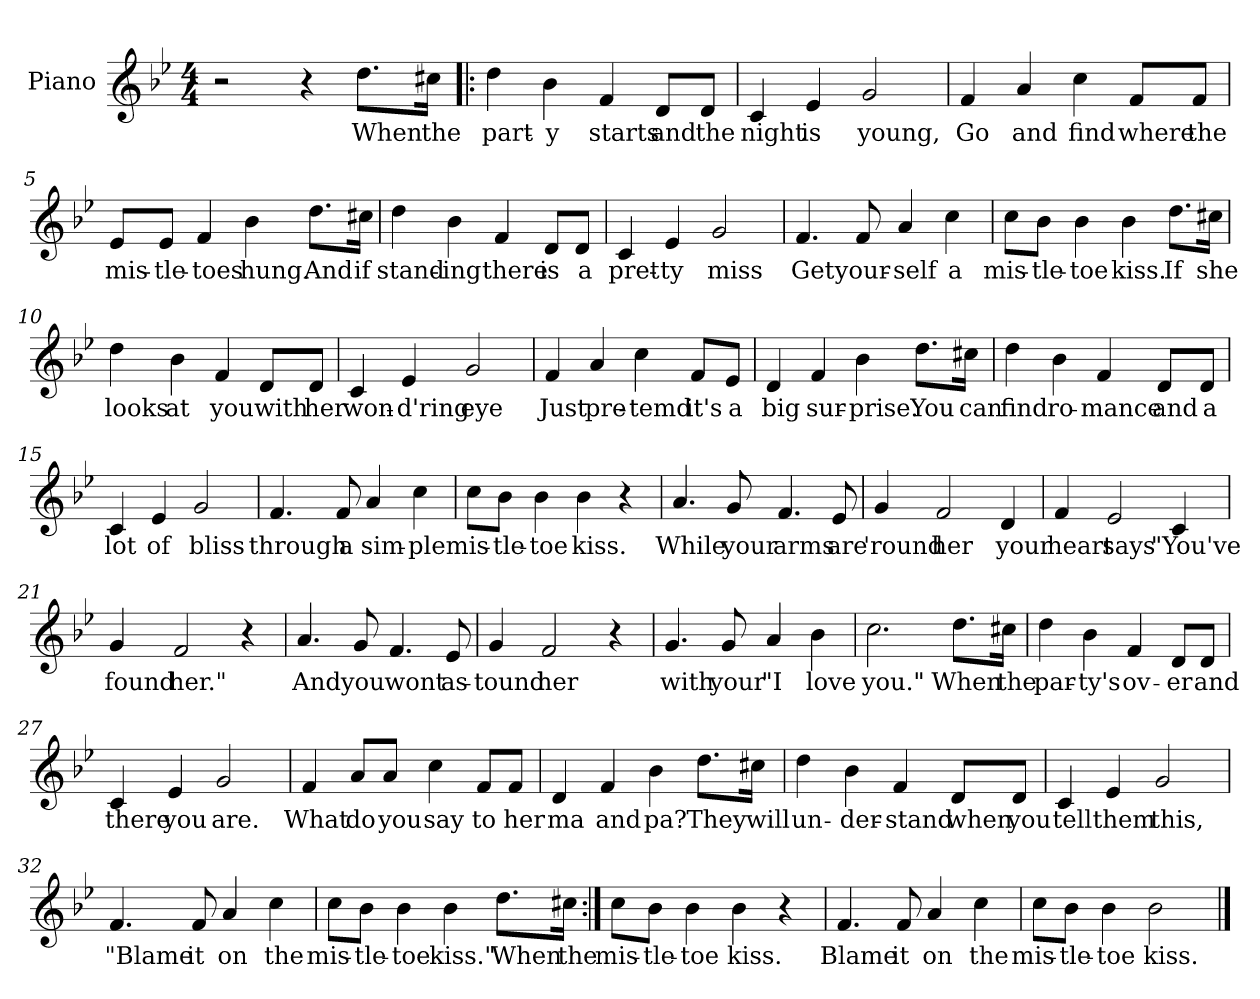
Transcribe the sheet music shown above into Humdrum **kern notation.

**kern	**text
*part1	*part1
*staff1	*staff1
*I"Piano	*
*I'Pno.	*
*clefG2	*
*k[b-e-]	*
*B-:	*
*M4/4	*
=1	=1
2r	.
4r	.
8.dd\L	When
16cc#X\Jk	the
=2!|:	=2!|:
4dd\	part-
4b-\	-y
4f/	starts
8d/L	and
8d/J	the
=3	=3
4c/	night
4e-/	is
2g/	young,
=4	=4
4f/	Go
4a/	and
4cc\	find
8f/L	where
8f/J	the
!!LO:LB:g=z
=5	=5
8e-/L	mis-
8e-/J	-tle-
4f/	-toes
4b-\	hung.
8.dd\L	And
16cc#X\Jk	if
=6	=6
4dd\	stand-
4b-\	-ing
4f/	there
8d/L	is
8d/J	a
=7	=7
4c/	pret-
4e-/	-ty
2g/	miss
=8	=8
4.f/	Get
8f/	your-
4a/	-self
4cc\	a
!!LO:LB:g=z
=9	=9
8cc\L	mis-
8b-\J	-tle-
4b-\	-toe
4b-\	kiss.
8.dd\L	If
16cc#X\Jk	she
=10	=10
4dd\	looks
4b-\	at
4f/	you
8d/L	with
8d/J	her
=11	=11
4c/	won-
4e-/	-d'ring
2g/	eye
=12	=12
4f/	Just
4a/	pre-
4cc\	-temd
8f/L	it's
8e-/J	a
!!LO:LB:g=z
=13	=13
4d/	big
4f/	sur-
4b-\	-prise.
8.dd\L	You
16cc#X\Jk	can
=14	=14
4dd\	find
4b-\	ro-
4f/	-mance
8d/L	and
8d/J	a
=15	=15
4c/	lot
4e-/	of
2g/	bliss
=16	=16
4.f/	through
8f/	a
4a/	sim-
4cc\	-ple
!!LO:LB:g=z
=17	=17
8cc\L	mis-
8b-\J	-tle-
4b-\	-toe
4b-\	kiss.
4r	.
=18	=18
4.a/	While
8g/	your
4.f/	arms
8e-/	are
=19	=19
4g/	'round
2f/	her
4d/	your
=20	=20
4f/	heart
2e-/	says
4c/	"You've
!!LO:LB:g=z
=21	=21
4g/	found
2f/	her."
4r	.
=22	=22
4.a/	And
8g/	you
4.f/	wont
8e-/	as-
=23	=23
4g/	-tound
2f/	her
4r	.
=24	=24
4.g/	with
8g/	your
4a/	"I
4b-\	love
!!LO:LB:g=z
=25	=25
2.cc\	you."
8.dd\L	When
16cc#X\Jk	the
=26	=26
4dd\	par-
4b-\	-ty's
4f/	ov-
8d/L	-er
8d/J	and
=27	=27
4c/	there
4e-/	you
2g/	are.
=28	=28
4f/	What
8a/L	do
8a/J	you
4cc\	say
8f/L	to
8f/J	her
!!LO:LB:g=z
=29	=29
4d/	ma
4f/	and
4b-\	pa?
8.dd\L	They
16cc#X\Jk	will
=30	=30
4dd\	un-
4b-\	-der-
4f/	-stand
8d/L	when
8d/J	you
=31	=31
4c/	tell
4e-/	them
2g/	this,
=32	=32
4.f/	"Blame
8f/	it
4a/	on
4cc\	the
!!LO:LB:g=z
=33	=33
8cc\L	mis-
8b-\J	-tle-
4b-\	-toe
4b-\	kiss."
8.dd\L	When
16cc#X\Jk	the
=34:|!	=34:|!
8cc\L	mis-
8b-\J	-tle-
4b-\	-toe
4b-\	kiss.
4r	.
=35	=35
4.f/	Blame
8f/	it
4a/	on
4cc\	the
=36	=36
8cc\L	mis-
8b-\J	-tle-
4b-\	-toe
2b-\	kiss.
==	==
*-	*-
